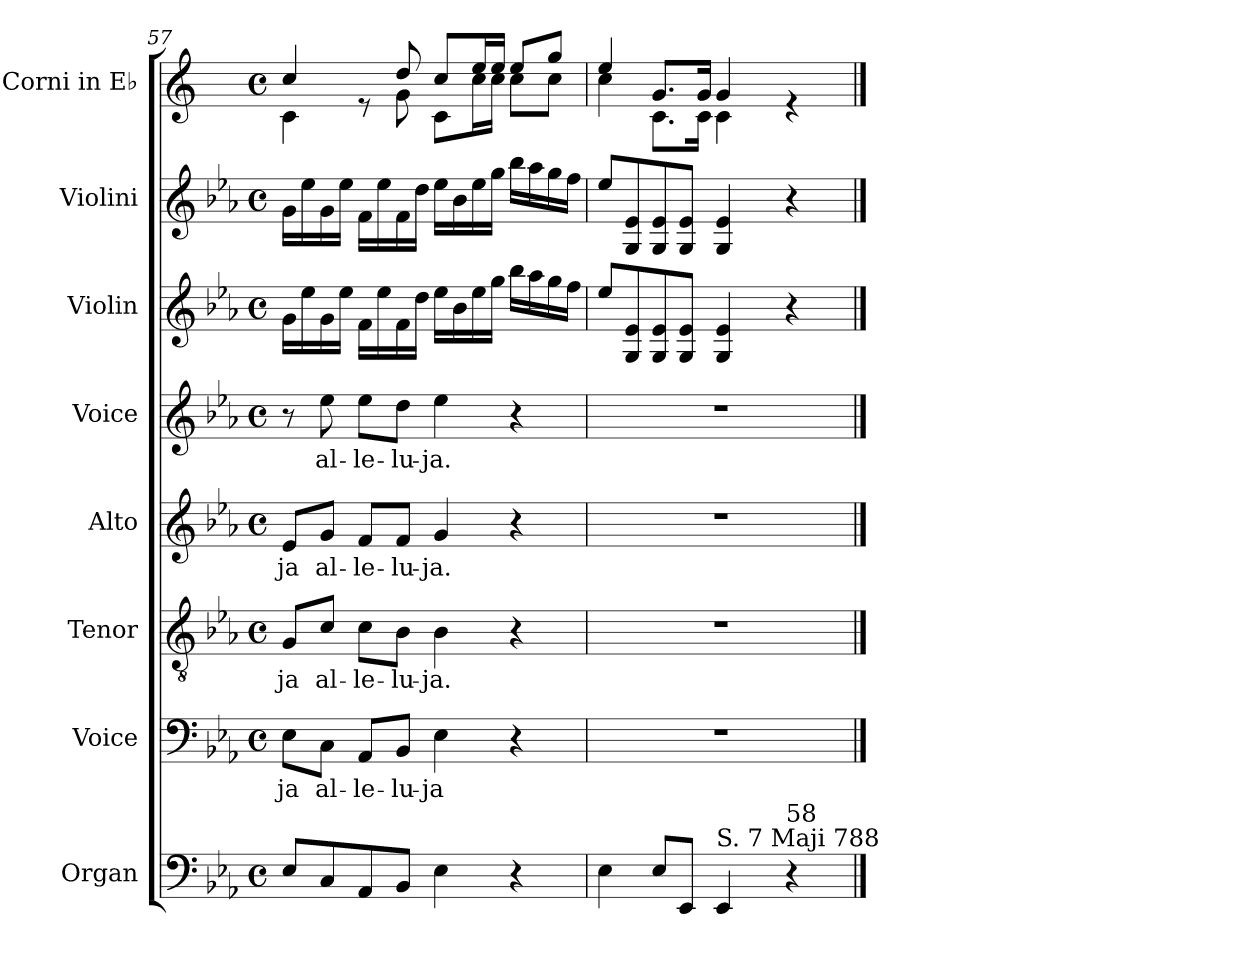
**kern	**kern	**text	**kern	**text	**kern	**text	**kern	**text	**kern	**kern	**kern
*part8	*part7	*part7	*part6	*part6	*part5	*part5	*part4	*part4	*part3	*part2	*part1
*staff8	*staff7	*staff7	*staff6	*staff6	*staff5	*staff5	*staff4	*staff4	*staff3	*staff2	*staff1
*I"Organ	*I"Voice	*	*I"Tenor	*	*I"Alto	*	*I"Voice	*	*I"Violin	*I"Violini	*I"Corni in E♭
*	*	*	*	*	*	*	*	*	*I'Vln	*I'Vln	*
!!LO:PB:g=z
*clefF4	*clefF4	*	*clefGv2	*	*clefG2	*	*clefG2	*	*clefG2	*clefG2	*clefG2
*	*	*	*	*	*	*	*	*	*	*	*ITrd5c9
*k[b-e-a-]	*k[b-e-a-]	*	*k[b-e-a-]	*	*k[b-e-a-]	*	*k[b-e-a-]	*	*k[b-e-a-]	*k[b-e-a-]	*k[b-e-a-]
*M4/4	*M4/4	*	*M4/4	*	*M4/4	*	*M4/4	*	*M4/4	*M4/4	*M4/4
*met(c)	*met(c)	*	*met(c)	*	*met(c)	*	*met(c)	*	*met(c)	*met(c)	*met(c)
=57	=57	=57	=57	=57	=57	=57	=57	=57	=57	=57	=57
!	!	!LO:LY:b	!	!LO:LY:b	!	!LO:LY:b	!	!	!	!	!
*	*	*	*	*	*	*	*	*	*	*	*^
8E-/L	8E-\L	ja	8G/L	ja	8e-/L	ja	8r	.	16g\LL	16g\LL	4e-/	4E-\
.	.	.	.	.	.	.	.	.	16ee-\	16ee-\	.	.
!	!	!LO:LY:b	!	!LO:LY:b	!	!LO:LY:b	!	!LO:LY:b	!	!	!	!
8C/	8C\J	al-	8c/J	al-	8g/J	al-	8ee-\	al-	16g\	16g\	.	.
.	.	.	.	.	.	.	.	.	16ee-\JJ	16ee-\JJ	.	.
!	!	!LO:LY:b	!	!LO:LY:b	!	!LO:LY:b	!	!LO:LY:b	!	!	!	!
8AA-/	8AA-/L	-le-	8c\L	-le-	8f/L	-le-	8ee-\L	-le-	16f\LL	16f\LL	8re	8ryy
.	.	.	.	.	.	.	.	.	16ee-\	16ee-\	.	.
!	!	!LO:LY:b	!	!LO:LY:b	!	!LO:LY:b	!	!LO:LY:b	!	!	!	!
8BB-/J	8BB-/J	-lu-	8B-\J	-lu-	8f/J	-lu-	8dd\J	-lu-	16f\	16f\	8f/	8B-\
.	.	.	.	.	.	.	.	.	16dd\JJ	16dd\JJ	.	.
!	!	!LO:LY:b	!	!LO:LY:b	!	!LO:LY:b	!	!LO:LY:b	!	!	!	!
4E-\	4E-\	-ja	4B-\	-ja.	4g/	-ja.	4ee-\	-ja.	16ee-\LL	16ee-\LL	8e-/L	8E-\L
.	.	.	.	.	.	.	.	.	16b-\	16b-\	.	.
.	.	.	.	.	.	.	.	.	16ee-\	16ee-\	16g/L	16e-\L
.	.	.	.	.	.	.	.	.	16gg\JJ	16gg\JJ	16g/JJ	16e-\JJ
4r	4r	.	4r	.	4r	.	4r	.	16bb-\LL	16bb-\LL	8g/L	8e-\L
.	.	.	.	.	.	.	.	.	16aa-\	16aa-\	.	.
.	.	.	.	.	.	.	.	.	16gg\	16gg\	8b-/J	8e-\J
.	.	.	.	.	.	.	.	.	16ff\JJ	16ff\JJ	.	.
=58	=58	=58	=58	=58	=58	=58	=58	=58	=58	=58	=58	=58
4E-\	1r	.	1r	.	1r	.	1r	.	8ee-/L	8ee-/L	4g/	4e-\
.	.	.	.	.	.	.	.	.	8G/ 8e-/	8G/ 8e-/	.	.
8E-/L	.	.	.	.	.	.	.	.	8G/ 8e-/	8G/ 8e-/	8.B-/L	8.E-\L
8EE-/J	.	.	.	.	.	.	.	.	8G/ 8e-/J	8G/ 8e-/J	.	.
.	.	.	.	.	.	.	.	.	.	.	16B-/Jk	16E-\Jk
!LO:TX:a:t=S. 7 Maji 788	!	!	!	!	!	!	!	!	!	!	!	!
4EE-/	.	.	.	.	.	.	.	.	4G/ 4e-/	4G/ 4e-/	4B-/	4E-\
!LO:TX:a:t=58	!	!	!	!	!	!	!	!	!	!	!	!
4r	.	.	.	.	.	.	.	.	4r	4r	4re	4ryy
*	*	*	*	*	*	*	*	*	*	*	*v	*v
==	==	==	==	==	==	==	==	==	==	==	==
*-	*-	*-	*-	*-	*-	*-	*-	*-	*-	*-	*-
